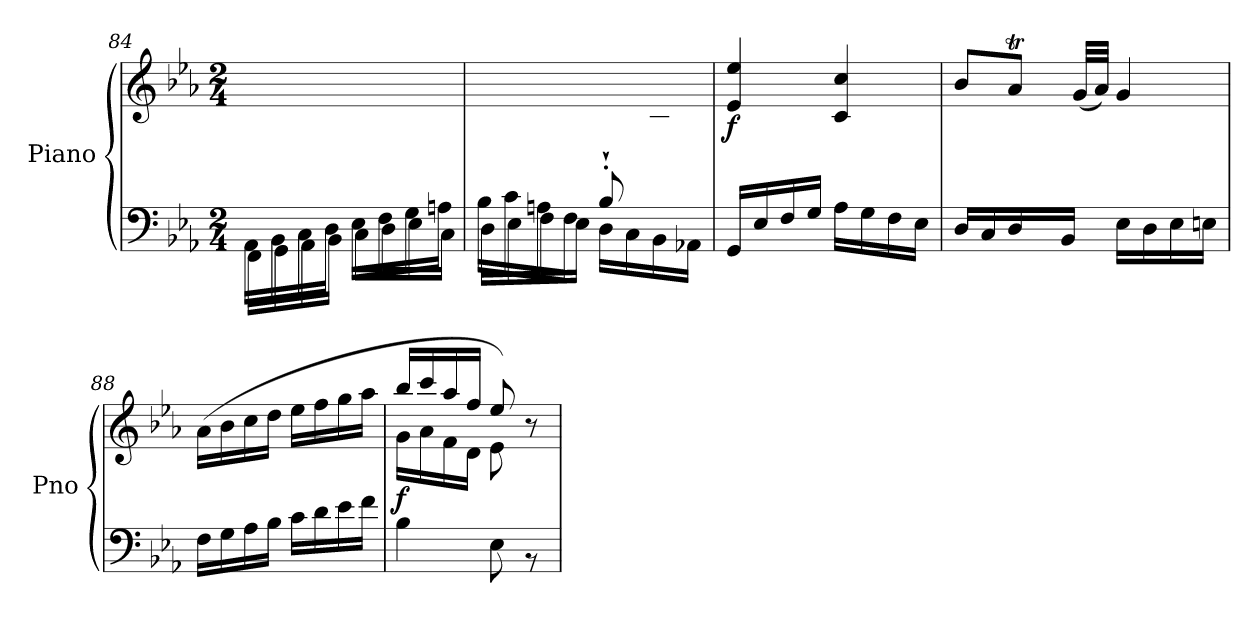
**kern	**kern	**dynam
*part1	*part1	*part1
*staff2	*staff1	*staff1/2
*I"Piano	*	*
*I'Pno	*	*
!!LO:LB:g=z
*clefF4	*clefG2	*
*k[b-e-a-]	*k[b-e-a-]	*
*M2/4	*M2/4	*
=84	=84	=84
*^	*	*
*	*^	*	*
!	!	!	!	!LO:DY:b
16AA-\LL	2ryy	16FF\LL	2ryy	other-dynamics
16BB-\	.	16GG\	.	.
16C\	.	16AA-\	.	.
16D\JJ	.	16BB-\JJ	.	.
16E-\LL	.	16C\LL	.	.
16F\	.	16D\	.	.
16G\	.	16E-\	.	.
16An\JJ	.	16C\JJ	.	.
!!LO:PB:g=z
=85	=85	=85	=85	=85
16B-\LL	2ryy	16D\LL	4.ryy	.
16c\	.	16E-\	.	.
16An\	.	16F\	.	.
16F\JJ	.	16E-\JJ	.	.
8B-'`/L	.	16D\LL	.	.
.	.	16C\	.	.
8ryy	.	16BB-\	8B-\'` 8b-\'`J	.
.	.	16AA-X\JJ	.	.
=86	=86	=86	=86	=86
!	!	!	!	!LO:DY:b
*	*v	*v	*	*
2ryy	16GG/LL	4e-/ 4ee-/	f
.	16E-/	.	.
.	16F/	.	.
.	16G/JJ	.	.
.	16A-\LL	4c/ 4cc/	.
.	16G\	.	.
.	16F\	.	.
.	16E-\JJ	.	.
=87	=87	=87	=87
*	*	*^	*
2ryy	16D/LL	8b-/L	8ryy	.
.	16C/	.	.	.
*	*	*	*Xtuplet	*
.	16D/	8a-T/J	40ryy	.
.	.	.	40b-LLyy	.
.	.	.	40a-JJyy	.
.	16BB-/JJ	.	.	.
.	.	.	(>40g/LL	.
.	.	.	40a-/JJ)	.
.	16E-\LL	4g/	4ryy	.
.	16D\	.	.	.
.	16E-\	.	.	.
.	16En\JJ	.	.	.
*	*	*v	*v	*
=88	=88	=88	=88
2ryy	(<16F\LL	(>16a-\LL	.
.	16G\	16b-\	.
.	16A-\	16cc\	.
.	16B-\JJ	16dd\JJ	.
.	16c\LL	16ee-\LL	.
.	16d\	16ff\	.
.	16e-\	16gg\	.
.	16f\JJ	16aa-\JJ	.
=89	=89	=89	=89
*	*^	*^	*
!	!	!	!	!	!LO:DY:b
2ryy	4.ryy	4B-\	16bb-/LL	16g\LL	f
.	.	.	16ccc/	16a-\	.
.	.	.	16aa-/	16f\	.
.	.	.	16ff/JJ	16d\JJ	.
.	.	8E-\	8ee-/)	8e-\)	.
.	8r	8ryy	8r	8ryy	.
*v	*v	*v	*	*	*
*	*v	*v	*
=	=	=
*-	*-	*-
